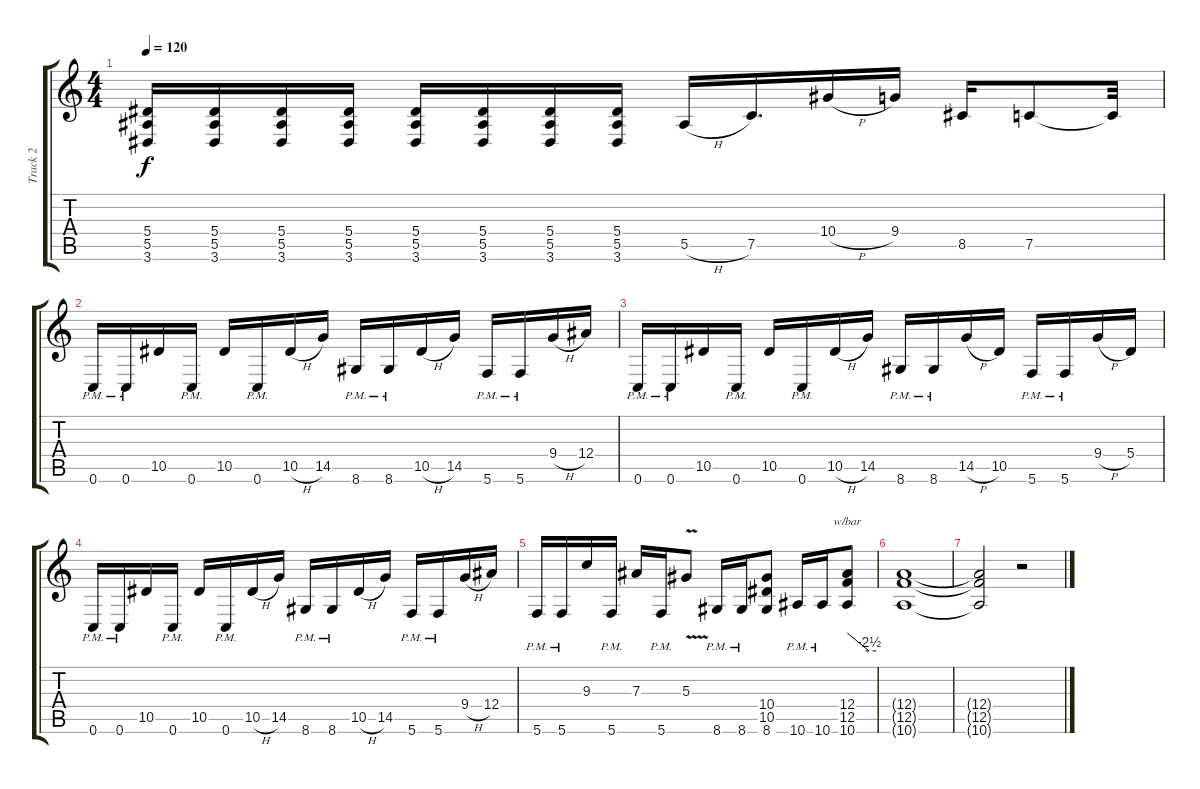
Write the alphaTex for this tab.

\track ("Track 2" "Track 2") {instrument distortionguitar}
\staff {score tabs}
\tuning (C4 G3 Eb3 Bb2 F2 C2) {hide}
\ts (4 4)
\tempo 120
\clef g2
\ks c
(5.4 5.5 3.6).16{dy f} (5.4 5.5 3.6).16 (5.4 5.5 3.6).16 (5.4 5.5 3.6).16 (5.4 5.5 3.6).16 (5.4 5.5 3.6).16 (5.4 5.5 3.6).16 (5.4 5.5 3.6).16 5.5{h}.16 7.5.16{d} 10.4{h}.16 9.4.16 8.5.16 7.5.8 7.5{t}.32 |
0.6{pm}.16 0.6{pm}.16 10.5.16 0.6{pm}.16 10.5.16 0.6{pm}.16 10.5{h}.16 14.5.16 8.6{pm}.16 8.6{pm}.16 10.5{h}.16 14.5.16 5.6{pm}.16 5.6{pm}.16 9.4{h}.16 12.4.16 |
0.6{pm}.16 0.6{pm}.16 10.5.16 0.6{pm}.16 10.5.16 0.6{pm}.16 10.5{h}.16 14.5.16 8.6{pm}.16 8.6{pm}.16 14.5{h}.16 10.5.16 5.6{pm}.16 5.6{pm}.16 9.4{h}.16 5.4.16 |
0.6{pm}.16 0.6{pm}.16 10.5.16 0.6{pm}.16 10.5.16 0.6{pm}.16 10.5{h}.16 14.5.16 8.6{pm}.16 8.6{pm}.16 10.5{h}.16 14.5.16 5.6{pm}.16 5.6{pm}.16 9.4{h}.16 12.4.16 |
5.6{pm}.16 5.6{pm}.16 9.3.16 5.6{pm}.16 7.3.16 5.6{pm}.16 5.3{v}.8 8.6{pm}.16 8.6{pm}.16 (10.4 10.5 8.6).8 10.6{pm}.16 10.6{pm}.16 (12.4 12.5 10.6).8{tbe (custom default 0 0 45 -10 60 -10)} |
(12.4{t} 12.5{t} 10.6{t}).1 |
(12.4{t} 12.5{t} 10.6{t}).2 r.2
